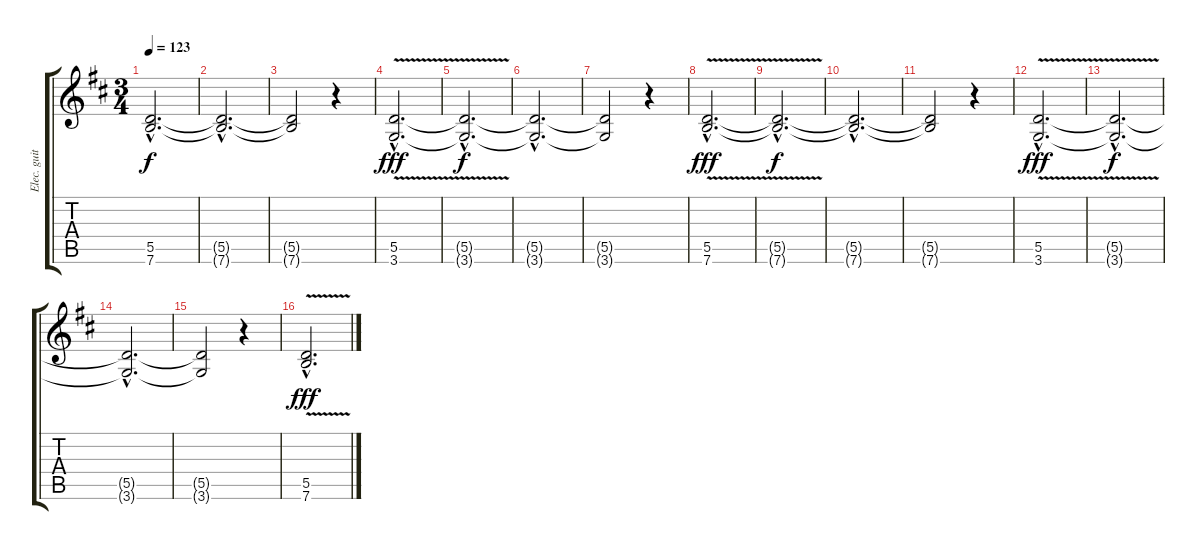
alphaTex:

\track ("Elec. guitar" "Elec. guit") {instrument distortionguitar}
\staff {score tabs}
\tuning (E4 B3 G3 D3 A2 E2) {hide}
\ts (3 4)
\tempo 123
\clef g2
\ks d
(5.5{hac t} 7.6{hac t}).2{d dy f} |
(5.5{hac t} 7.6{hac t}).2{d} |
(5.5{t} 7.6{t}).2 r.4{volume 9} |
(5.5{v hac} 3.6{hac}).2{d dy fff volume 4} |
(5.5{hac t} 3.6{hac t}).2{d dy f} |
(5.5{hac t} 3.6{hac t}).2{d} |
(5.5{t} 3.6{t}).2 r.4{volume 9} |
\section ("" "")
(5.5{v hac} 7.6{hac}).2{d dy fff volume 4} |
(5.5{hac t} 7.6{hac t}).2{d dy f} |
(5.5{hac t} 7.6{hac t}).2{d} |
(5.5{t} 7.6{t}).2 r.4{volume 9} |
(5.5{v hac} 3.6{hac}).2{d dy fff volume 4} |
(5.5{hac t} 3.6{hac t}).2{d dy f} |
(5.5{hac t} 3.6{hac t}).2{d} |
(5.5{t} 3.6{t}).2 r.4{volume 9} |
\section ("" "")
(5.5{v hac} 7.6{hac}).2{d dy fff volume 4}
